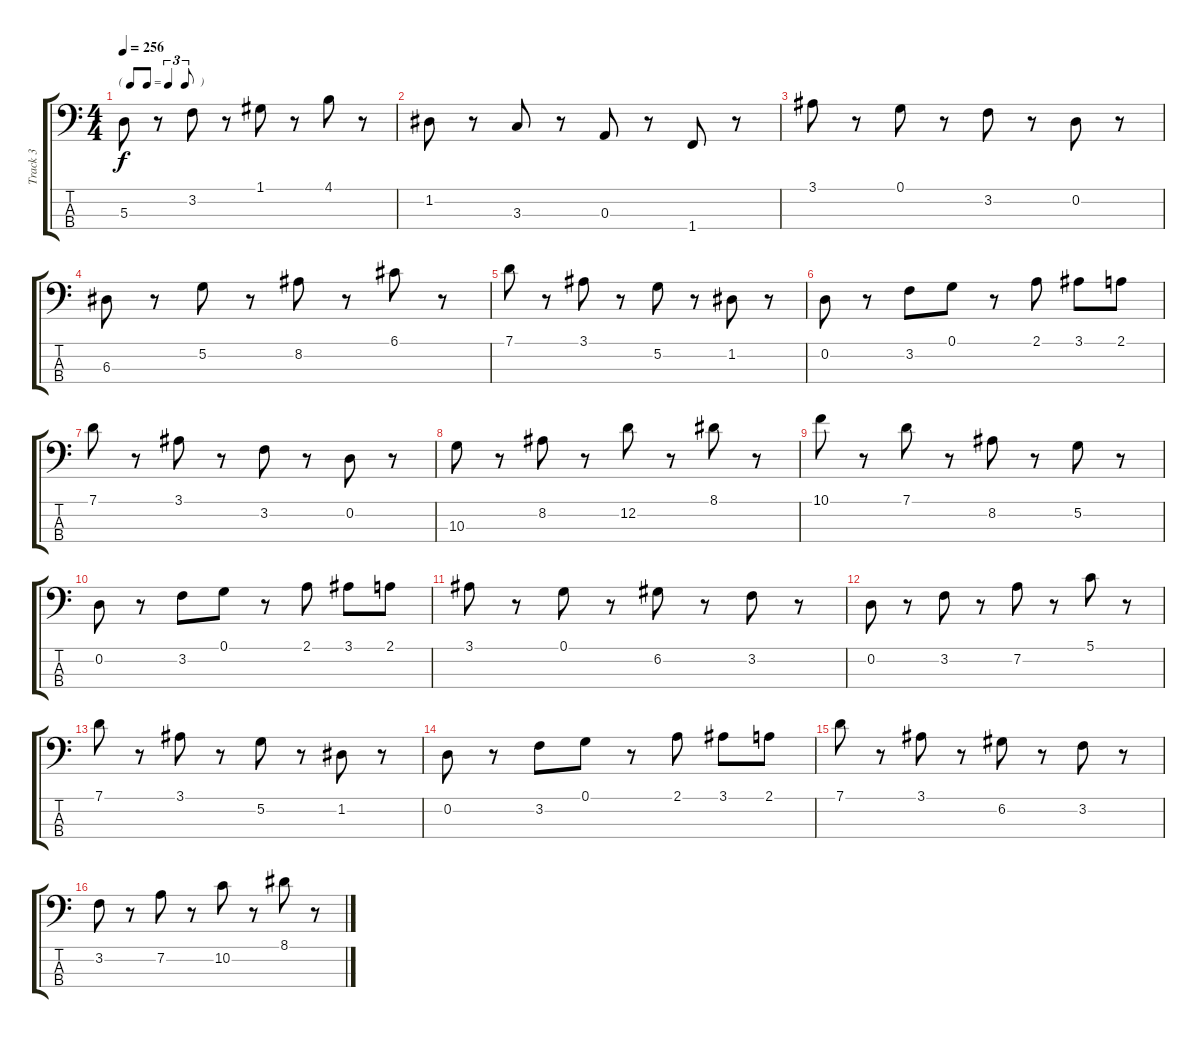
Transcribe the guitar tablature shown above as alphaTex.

\track ("Track 3" "Track 3") {instrument electricbassfinger}
\staff {score tabs}
\tuning (G2 D2 A1 E1) {hide}
\ts (4 4)
\tf triplet8th
\tempo 256
\clef f4
\ks c
5.3.8{dy f} r.8 3.2.8 r.8 1.1.8 r.8 4.1.8 r.8 |
1.2.8 r.8 3.3.8 r.8 0.3.8 r.8 1.4.8 r.8 |
3.1.8 r.8 0.1.8 r.8 3.2.8 r.8 0.2.8 r.8 |
6.3.8 r.8 5.2.8 r.8 8.2.8 r.8 6.1.8 r.8 |
7.1.8 r.8 3.1.8 r.8 5.2.8 r.8 1.2.8 r.8 |
0.2.8 r.8 3.2.8 0.1.8 r.8 2.1.8 3.1.8 2.1.8 |
7.1.8 r.8 3.1.8 r.8 3.2.8 r.8 0.2.8 r.8 |
10.3.8 r.8 8.2.8 r.8 12.2.8 r.8 8.1.8 r.8 |
10.1.8 r.8 7.1.8 r.8 8.2.8 r.8 5.2.8 r.8 |
0.2.8 r.8 3.2.8 0.1.8 r.8 2.1.8 3.1.8 2.1.8 |
3.1.8 r.8 0.1.8 r.8 6.2.8 r.8 3.2.8 r.8 |
0.2.8 r.8 3.2.8 r.8 7.2.8 r.8 5.1.8 r.8 |
7.1.8 r.8 3.1.8 r.8 5.2.8 r.8 1.2.8 r.8 |
0.2.8 r.8 3.2.8 0.1.8 r.8 2.1.8 3.1.8 2.1.8 |
7.1.8 r.8 3.1.8 r.8 6.2.8 r.8 3.2.8 r.8 |
3.2.8 r.8 7.2.8 r.8 10.2.8 r.8 8.1.8 r.8
